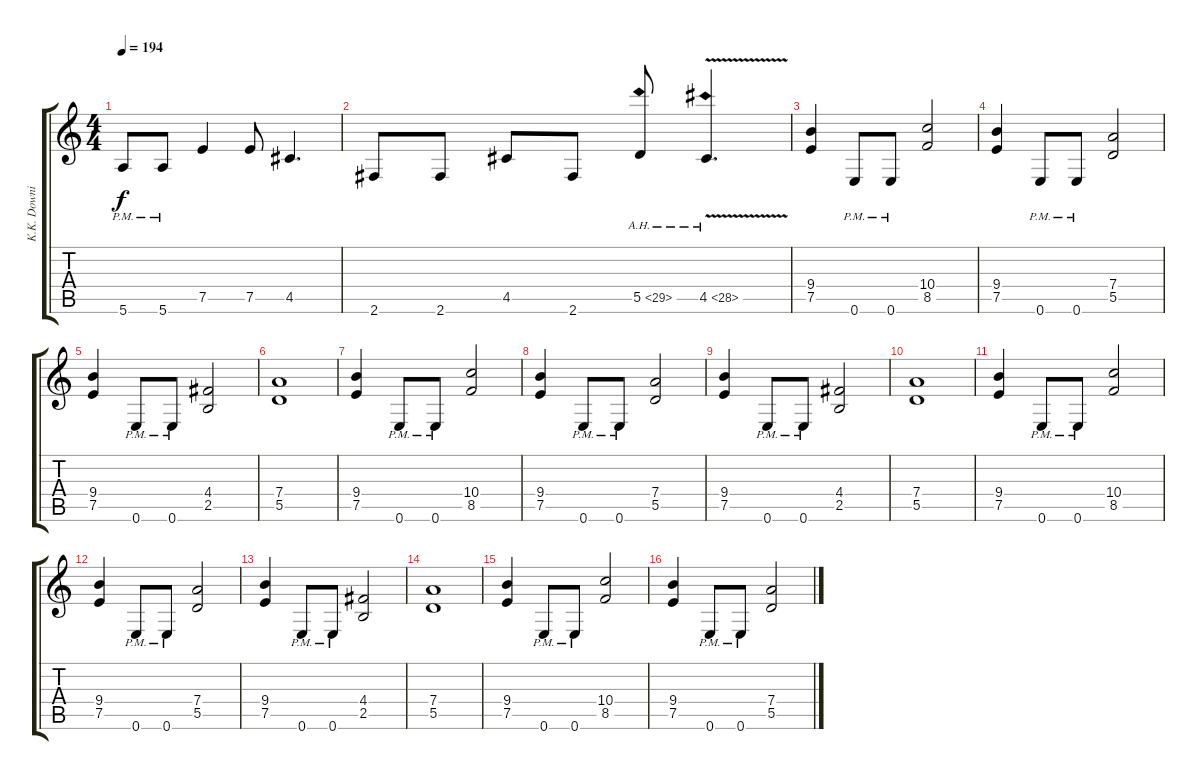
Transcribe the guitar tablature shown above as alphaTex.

\track ("K.K. Downing" "K.K. Downi") {instrument distortionguitar}
\staff {score tabs}
\tuning (E4 B3 G3 D3 A2 E2) {hide}
\ts (4 4)
\tempo 194
\clef g2
\ks c
5.6{pm}.8{dy f} 5.6{pm}.8 7.5.4 7.5.8 4.5.4{d} |
2.6.8 2.6.8 4.5.8 2.6.8 5.5{ah 24}.8 4.5{ah 24 v}.4{d} |
(9.4 7.5).4 0.6{pm}.8 0.6{pm}.8 (10.4 8.5).2 |
(9.4 7.5).4 0.6{pm}.8 0.6{pm}.8 (7.4 5.5).2 |
(9.4 7.5).4 0.6{pm}.8 0.6{pm}.8 (4.4 2.5).2 |
(7.4 5.5).1 |
(9.4 7.5).4 0.6{pm}.8 0.6{pm}.8 (10.4 8.5).2 |
(9.4 7.5).4 0.6{pm}.8 0.6{pm}.8 (7.4 5.5).2 |
(9.4 7.5).4 0.6{pm}.8 0.6{pm}.8 (4.4 2.5).2 |
(7.4 5.5).1 |
(9.4 7.5).4 0.6{pm}.8 0.6{pm}.8 (10.4 8.5).2 |
(9.4 7.5).4 0.6{pm}.8 0.6{pm}.8 (7.4 5.5).2 |
(9.4 7.5).4 0.6{pm}.8 0.6{pm}.8 (4.4 2.5).2 |
(7.4 5.5).1 |
(9.4 7.5).4 0.6{pm}.8 0.6{pm}.8 (10.4 8.5).2 |
(9.4 7.5).4 0.6{pm}.8 0.6{pm}.8 (7.4 5.5).2
